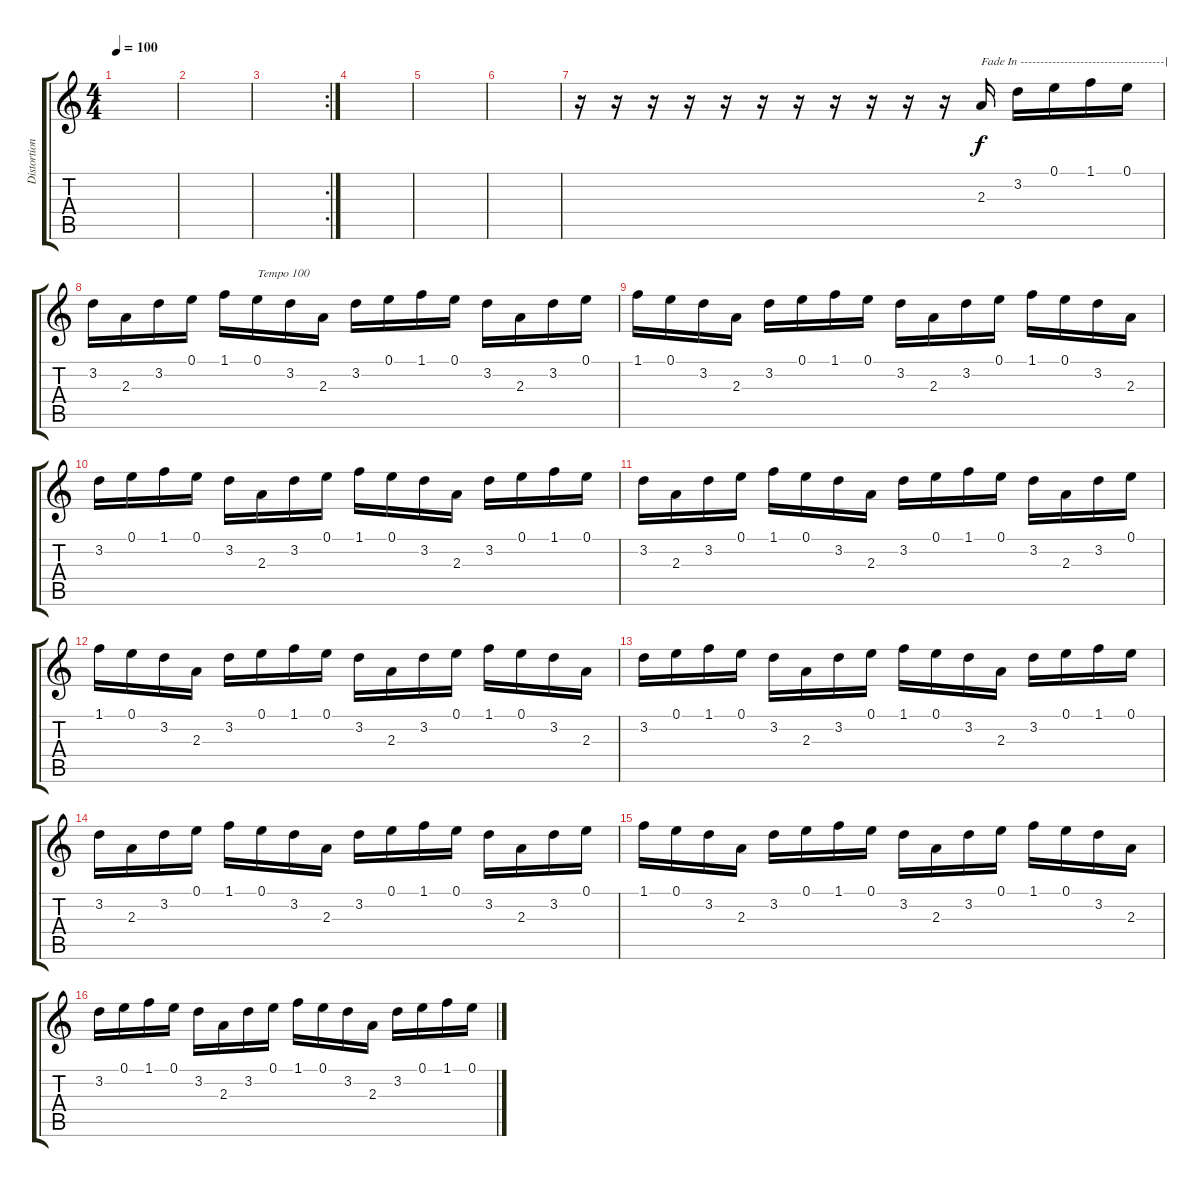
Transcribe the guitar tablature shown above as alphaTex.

\track ("Distortion Guitar - Lead" "Distortion") {instrument distortionguitar}
\staff {score tabs}
\tuning (E4 B3 G3 D3 A2 D2) {hide}
\ts (4 4)
\tempo 100
\clef g2
\ks c
|
|
\rc 2
|
|
|
|
r.16 r.16 r.16 r.16 r.16 r.16 r.16 r.16 r.16 r.16 r.16 2.3.16{txt "Fade In ------------------------------------|"} 3.2.16 0.1.16 1.1.16 0.1.16 |
3.2.16 2.3.16 3.2.16 0.1.16 1.1.16 0.1.16{txt "Tempo 100"} 3.2.16 2.3.16 3.2.16 0.1.16 1.1.16 0.1.16 3.2.16 2.3.16 3.2.16 0.1.16 |
1.1.16 0.1.16 3.2.16 2.3.16 3.2.16 0.1.16 1.1.16 0.1.16 3.2.16 2.3.16 3.2.16 0.1.16 1.1.16 0.1.16 3.2.16 2.3.16 |
3.2.16 0.1.16 1.1.16 0.1.16 3.2.16 2.3.16 3.2.16 0.1.16 1.1.16 0.1.16 3.2.16 2.3.16 3.2.16 0.1.16 1.1.16 0.1.16 |
3.2.16 2.3.16 3.2.16 0.1.16 1.1.16 0.1.16 3.2.16 2.3.16 3.2.16 0.1.16 1.1.16 0.1.16 3.2.16 2.3.16 3.2.16 0.1.16 |
1.1.16 0.1.16 3.2.16 2.3.16 3.2.16 0.1.16 1.1.16 0.1.16 3.2.16 2.3.16 3.2.16 0.1.16 1.1.16 0.1.16 3.2.16 2.3.16 |
3.2.16 0.1.16 1.1.16 0.1.16 3.2.16 2.3.16 3.2.16 0.1.16 1.1.16 0.1.16 3.2.16 2.3.16 3.2.16 0.1.16 1.1.16 0.1.16 |
3.2.16 2.3.16 3.2.16 0.1.16 1.1.16 0.1.16 3.2.16 2.3.16 3.2.16 0.1.16 1.1.16 0.1.16 3.2.16 2.3.16 3.2.16 0.1.16 |
1.1.16 0.1.16 3.2.16 2.3.16 3.2.16 0.1.16 1.1.16 0.1.16 3.2.16 2.3.16 3.2.16 0.1.16 1.1.16 0.1.16 3.2.16 2.3.16 |
3.2.16 0.1.16 1.1.16 0.1.16 3.2.16 2.3.16 3.2.16 0.1.16 1.1.16 0.1.16 3.2.16 2.3.16 3.2.16 0.1.16 1.1.16 0.1.16
